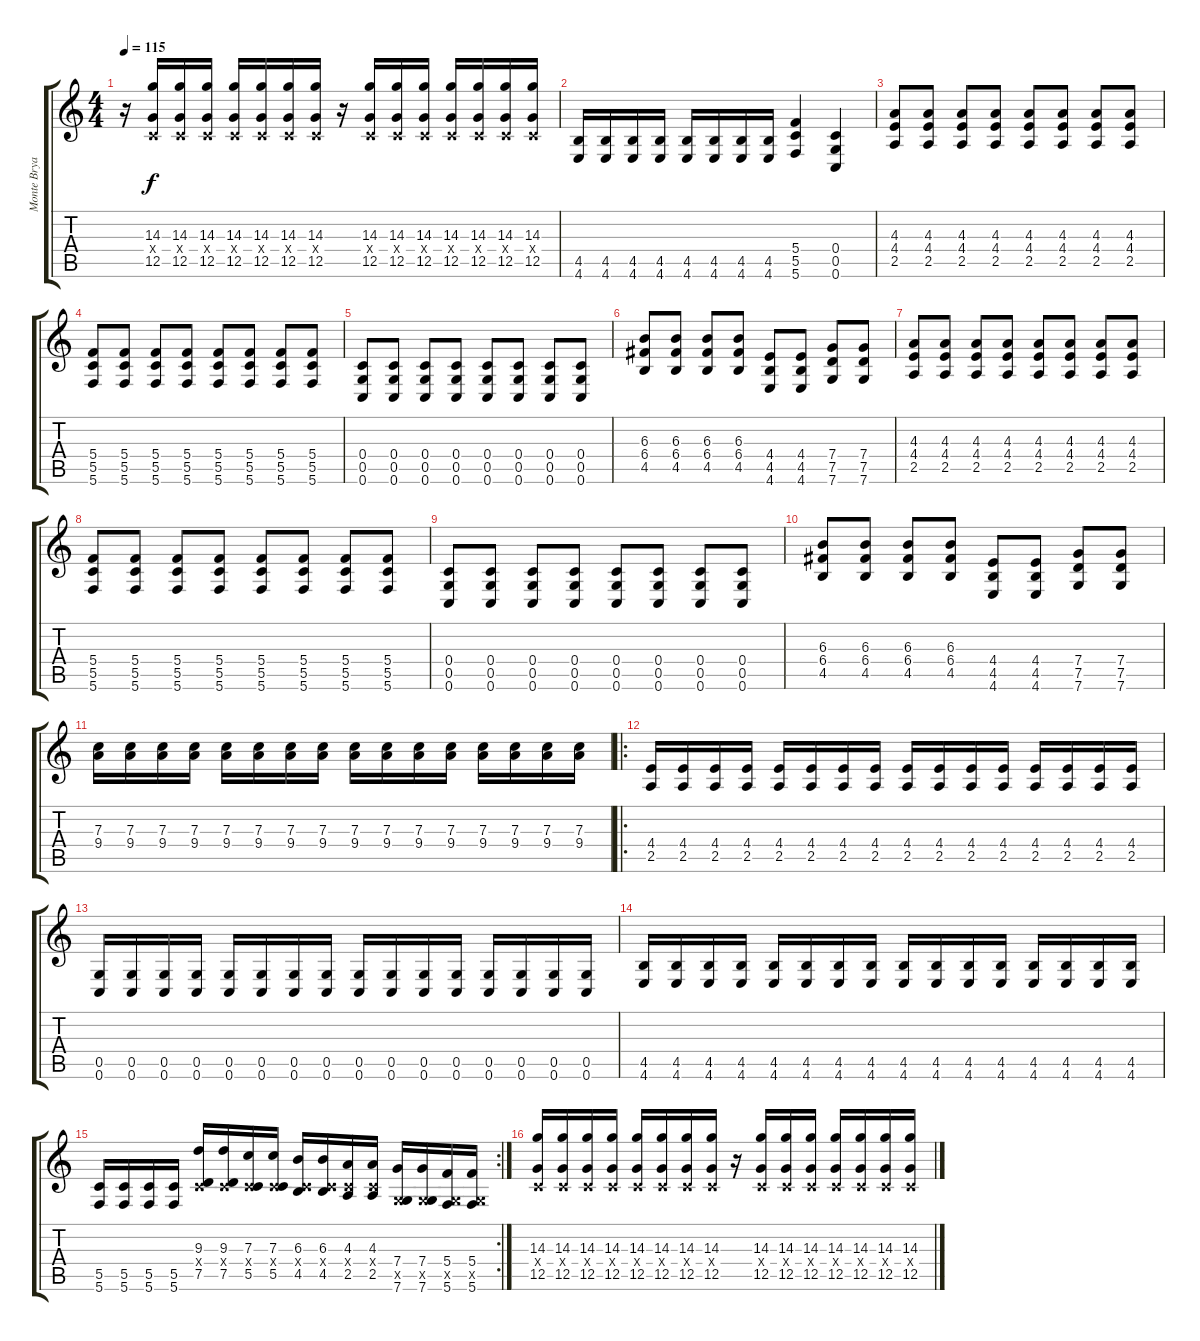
\track ("Monte Bryan Money Jr." "Monte Brya") {instrument overdrivenguitar}
\staff {score tabs}
\tuning (D4 A3 F3 C3 G2 C2) {hide}
\ts (4 4)
\tempo 115
\clef g2
\ks c
r.16{dy f} (14.3 0.4{x} 12.5).16 (14.3 0.4{x} 12.5).16 (14.3 0.4{x} 12.5).16 (14.3 0.4{x} 12.5).16 (14.3 0.4{x} 12.5).16 (14.3 0.4{x} 12.5).16 (14.3 0.4{x} 12.5).16 r.16 (14.3 0.4{x} 12.5).16 (14.3 0.4{x} 12.5).16 (14.3 0.4{x} 12.5).16 (14.3 0.4{x} 12.5).16 (14.3 0.4{x} 12.5).16 (14.3 0.4{x} 12.5).16 (14.3 0.4{x} 12.5).16 |
(4.5 4.6).16 (4.5 4.6).16 (4.5 4.6).16 (4.5 4.6).16 (4.5 4.6).16 (4.5 4.6).16 (4.5 4.6).16 (4.5 4.6).16 (5.4 5.5 5.6).4 (0.4 0.5 0.6).4 |
(4.3 4.4 2.5).8 (4.3 4.4 2.5).8 (4.3 4.4 2.5).8 (4.3 4.4 2.5).8 (4.3 4.4 2.5).8 (4.3 4.4 2.5).8 (4.3 4.4 2.5).8 (4.3 4.4 2.5).8 |
(5.4 5.5 5.6).8 (5.4 5.5 5.6).8 (5.4 5.5 5.6).8 (5.4 5.5 5.6).8 (5.4 5.5 5.6).8 (5.4 5.5 5.6).8 (5.4 5.5 5.6).8 (5.4 5.5 5.6).8 |
(0.4 0.5 0.6).8 (0.4 0.5 0.6).8 (0.4 0.5 0.6).8 (0.4 0.5 0.6).8 (0.4 0.5 0.6).8 (0.4 0.5 0.6).8 (0.4 0.5 0.6).8 (0.4 0.5 0.6).8 |
(6.3 6.4 4.5).8 (6.3 6.4 4.5).8 (6.3 6.4 4.5).8 (6.3 6.4 4.5).8 (4.4 4.5 4.6).8 (4.4 4.5 4.6).8 (7.4 7.5 7.6).8 (7.4 7.5 7.6).8 |
(4.3 4.4 2.5).8 (4.3 4.4 2.5).8 (4.3 4.4 2.5).8 (4.3 4.4 2.5).8 (4.3 4.4 2.5).8 (4.3 4.4 2.5).8 (4.3 4.4 2.5).8 (4.3 4.4 2.5).8 |
(5.4 5.5 5.6).8 (5.4 5.5 5.6).8 (5.4 5.5 5.6).8 (5.4 5.5 5.6).8 (5.4 5.5 5.6).8 (5.4 5.5 5.6).8 (5.4 5.5 5.6).8 (5.4 5.5 5.6).8 |
(0.4 0.5 0.6).8 (0.4 0.5 0.6).8 (0.4 0.5 0.6).8 (0.4 0.5 0.6).8 (0.4 0.5 0.6).8 (0.4 0.5 0.6).8 (0.4 0.5 0.6).8 (0.4 0.5 0.6).8 |
(6.3 6.4 4.5).8 (6.3 6.4 4.5).8 (6.3 6.4 4.5).8 (6.3 6.4 4.5).8 (4.4 4.5 4.6).8 (4.4 4.5 4.6).8 (7.4 7.5 7.6).8 (7.4 7.5 7.6).8 |
(7.3 9.4).16 (7.3 9.4).16 (7.3 9.4).16 (7.3 9.4).16 (7.3 9.4).16 (7.3 9.4).16 (7.3 9.4).16 (7.3 9.4).16 (7.3 9.4).16 (7.3 9.4).16 (7.3 9.4).16 (7.3 9.4).16 (7.3 9.4).16 (7.3 9.4).16 (7.3 9.4).16 (7.3 9.4).16 |
\ro
(4.4 2.5).16 (4.4 2.5).16 (4.4 2.5).16 (4.4 2.5).16 (4.4 2.5).16 (4.4 2.5).16 (4.4 2.5).16 (4.4 2.5).16 (4.4 2.5).16 (4.4 2.5).16 (4.4 2.5).16 (4.4 2.5).16 (4.4 2.5).16 (4.4 2.5).16 (4.4 2.5).16 (4.4 2.5).16 |
(0.5 0.6).16 (0.5 0.6).16 (0.5 0.6).16 (0.5 0.6).16 (0.5 0.6).16 (0.5 0.6).16 (0.5 0.6).16 (0.5 0.6).16 (0.5 0.6).16 (0.5 0.6).16 (0.5 0.6).16 (0.5 0.6).16 (0.5 0.6).16 (0.5 0.6).16 (0.5 0.6).16 (0.5 0.6).16 |
(4.5 4.6).16 (4.5 4.6).16 (4.5 4.6).16 (4.5 4.6).16 (4.5 4.6).16 (4.5 4.6).16 (4.5 4.6).16 (4.5 4.6).16 (4.5 4.6).16 (4.5 4.6).16 (4.5 4.6).16 (4.5 4.6).16 (4.5 4.6).16 (4.5 4.6).16 (4.5 4.6).16 (4.5 4.6).16 |
\rc 2
(5.5 5.6).16 (5.5 5.6).16 (5.5 5.6).16 (5.5 5.6).16 (9.3 0.4{x} 7.5).16 (9.3 0.4{x} 7.5).16 (7.3 0.4{x} 5.5).16 (7.3 0.4{x} 5.5).16 (6.3 0.4{x} 4.5).16 (6.3 0.4{x} 4.5).16 (4.3 0.4{x} 2.5).16 (4.3 0.4{x} 2.5).16 (7.4 0.5{x} 7.6).16 (7.4 0.5{x} 7.6).16 (5.4 0.5{x} 5.6).16 (5.4 0.5{x} 5.6).16 |
(14.3 0.4{x} 12.5).16 (14.3 0.4{x} 12.5).16 (14.3 0.4{x} 12.5).16 (14.3 0.4{x} 12.5).16 (14.3 0.4{x} 12.5).16 (14.3 0.4{x} 12.5).16 (14.3 0.4{x} 12.5).16 (14.3 0.4{x} 12.5).16 r.16 (14.3 0.4{x} 12.5).16 (14.3 0.4{x} 12.5).16 (14.3 0.4{x} 12.5).16 (14.3 0.4{x} 12.5).16 (14.3 0.4{x} 12.5).16 (14.3 0.4{x} 12.5).16 (14.3 0.4{x} 12.5).16
